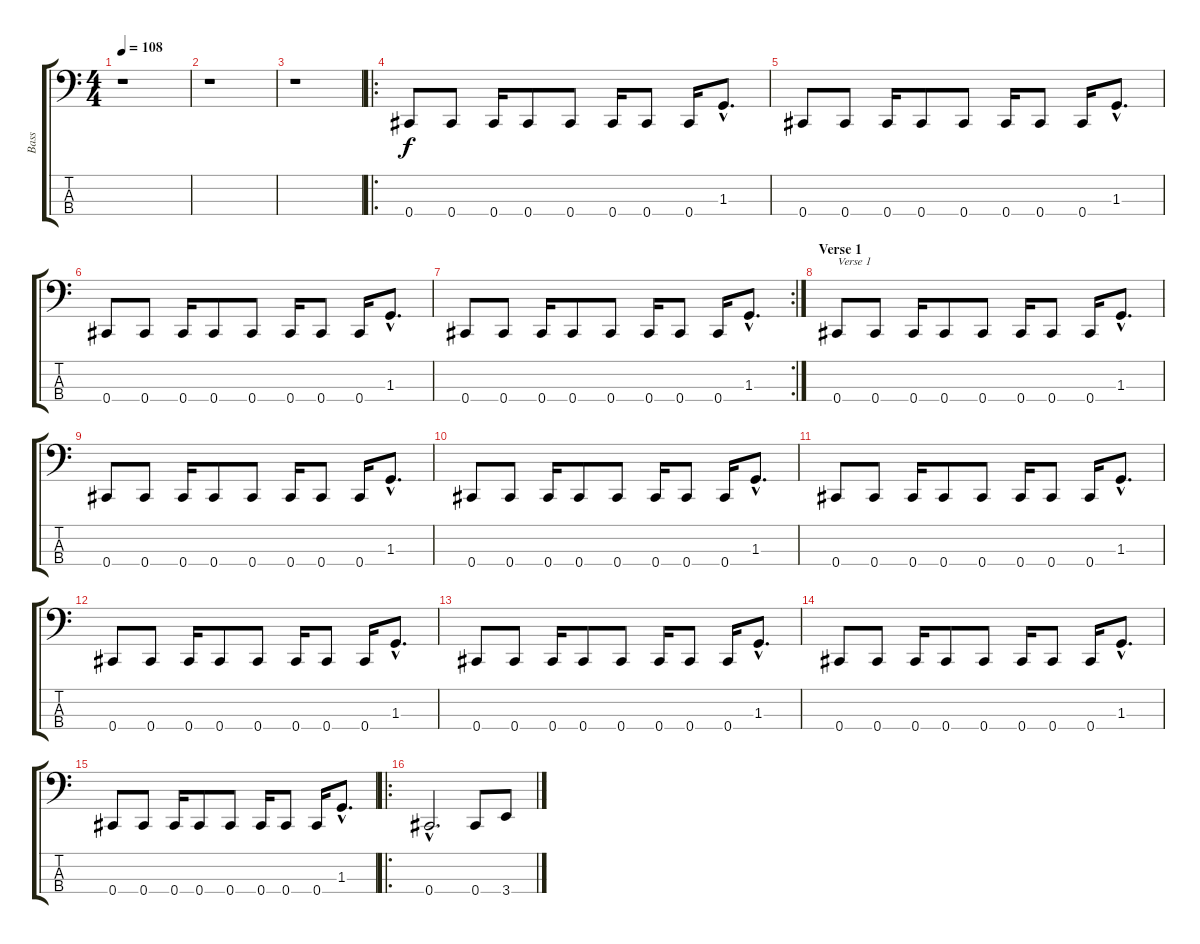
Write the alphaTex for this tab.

\track ("Bass" "Bass") {instrument electricbasspick}
\staff {score tabs}
\tuning (E2 B1 Gb1 Db1) {hide}
\ts (4 4)
\tempo 108
\clef f4
\ks c
r.1{dy f} |
r.1 |
r.1 |
\ro
0.4.8 0.4.8 0.4.16 0.4.8 0.4.8 0.4.16 0.4.8 0.4.16 1.3{hac}.8{d} |
0.4.8 0.4.8 0.4.16 0.4.8 0.4.8 0.4.16 0.4.8 0.4.16 1.3{hac}.8{d} |
0.4.8 0.4.8 0.4.16 0.4.8 0.4.8 0.4.16 0.4.8 0.4.16 1.3{hac}.8{d} |
\rc 2
0.4.8 0.4.8 0.4.16 0.4.8 0.4.8 0.4.16 0.4.8 0.4.16 1.3{hac}.8{d} |
\section ("" "Verse 1")
0.4.8{txt "Verse 1"} 0.4.8 0.4.16 0.4.8 0.4.8 0.4.16 0.4.8 0.4.16 1.3{hac}.8{d} |
0.4.8 0.4.8 0.4.16 0.4.8 0.4.8 0.4.16 0.4.8 0.4.16 1.3{hac}.8{d} |
0.4.8 0.4.8 0.4.16 0.4.8 0.4.8 0.4.16 0.4.8 0.4.16 1.3{hac}.8{d} |
0.4.8 0.4.8 0.4.16 0.4.8 0.4.8 0.4.16 0.4.8 0.4.16 1.3{hac}.8{d} |
0.4.8 0.4.8 0.4.16 0.4.8 0.4.8 0.4.16 0.4.8 0.4.16 1.3{hac}.8{d} |
0.4.8 0.4.8 0.4.16 0.4.8 0.4.8 0.4.16 0.4.8 0.4.16 1.3{hac}.8{d} |
0.4.8 0.4.8 0.4.16 0.4.8 0.4.8 0.4.16 0.4.8 0.4.16 1.3{hac}.8{d} |
0.4.8 0.4.8 0.4.16 0.4.8 0.4.8 0.4.16 0.4.8 0.4.16 1.3{hac}.8{d} |
\ro
0.4{hac}.2{d} 0.4.8 3.4.8
